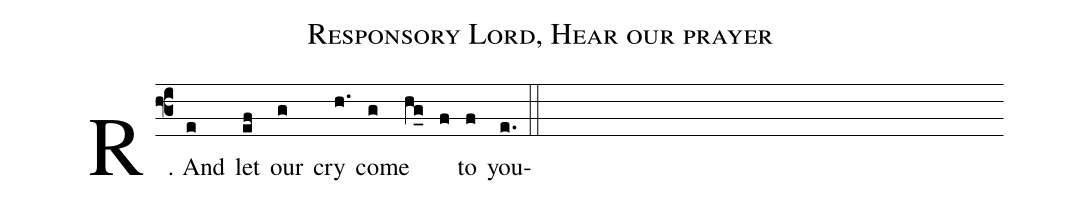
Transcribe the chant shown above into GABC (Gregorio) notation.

name: Responsory Lord, Hear our prayer;
%%
(f3) R.  And(e) let(ef) our(g) cry(h.) come(g)(hg_)(f) to(f) you(e.)(::)
